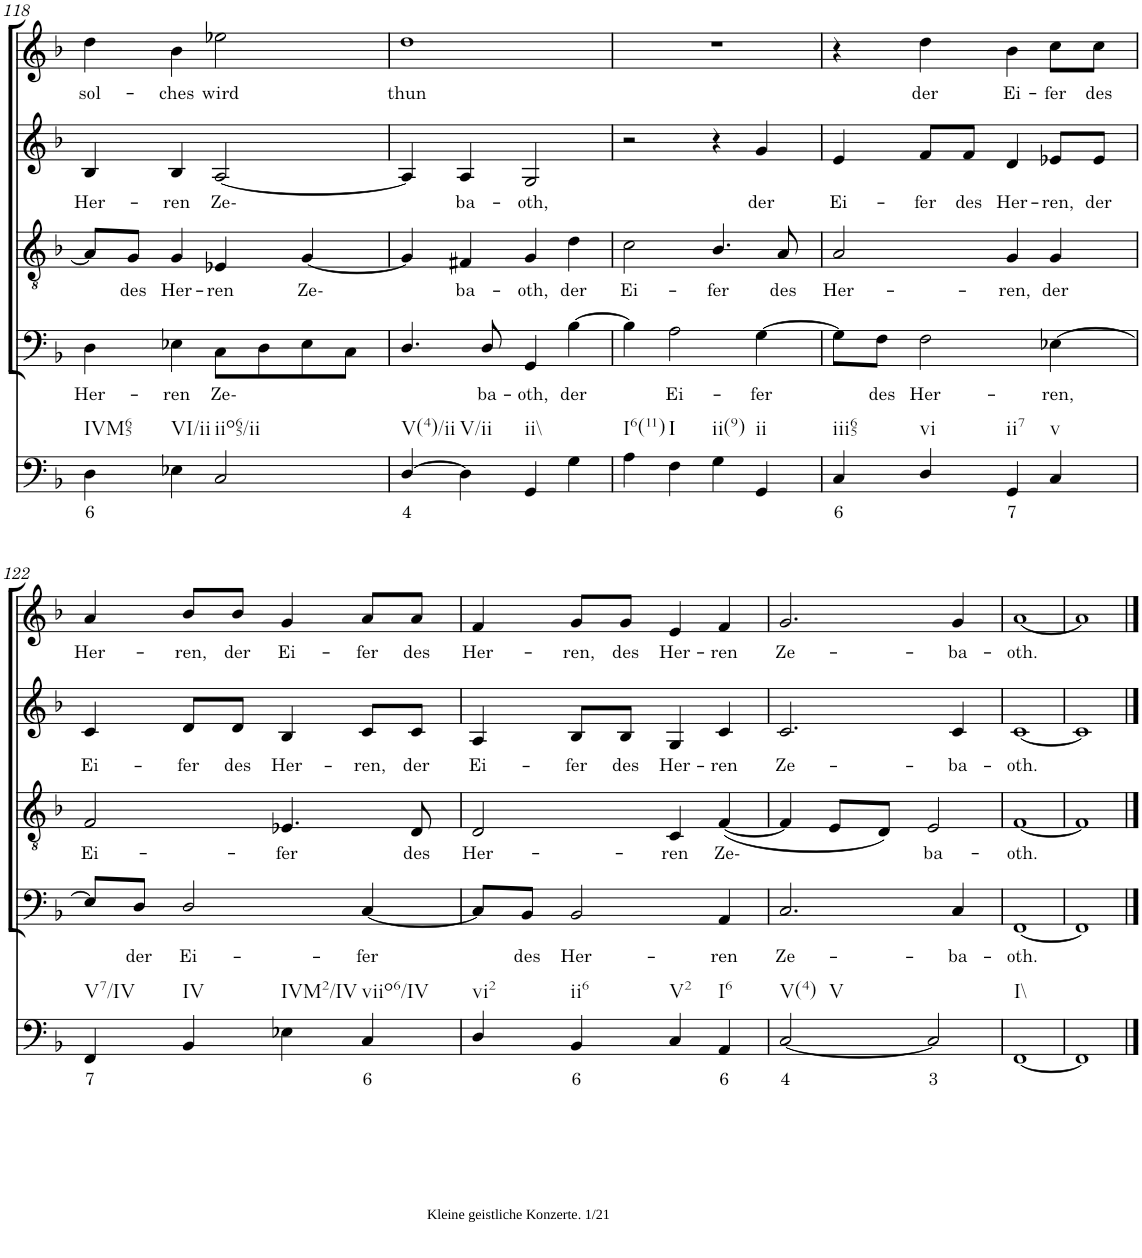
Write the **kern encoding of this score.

**kern	**text	**kern	**text	**kern	**text	**kern	**text	**kern	**text
*part5	*part5	*part4	*part4	*part3	*part3	*part2	*part2	*part1	*part1
*staff5	*staff5	*staff4	*staff4	*staff3	*staff3	*staff2	*staff2	*staff1	*staff1
*I"Continuo	*	*I"Bass	*	*I"Tenor	*	*I"Alto	*	*I"Soprano	*
!!LO:PB:g=z
*clefF4	*	*clefF4	*	*clefGv2	*	*clefG2	*	*clefG2	*
*k[b-]	*	*k[b-]	*	*k[b-]	*	*k[b-]	*	*k[b-]	*
*M4/4	*	*M4/4	*	*M4/4	*	*M4/4	*	*M4/4	*
=118	=118	=118	=118	=118	=118	=118	=118	=118	=118
!LO:TX:b:t=IVM65	!	!	!	!	!	!	!	!	!
!	!LO:LY:b	!	!LO:LY:b	!	!	!	!LO:LY:b	!	!LO:LY:b
4D\	6	4D\	Her-	8A/L]	.	4B-/	Her-	4dd\	sol-
!	!	!	!	!	!LO:LY:b	!	!	!	!
.	.	.	.	8G/J	des	.	.	.	.
!LO:TX:b:t=VI/ii	!	!	!	!	!	!	!	!	!
!	!	!	!LO:LY:b	!	!LO:LY:b	!	!LO:LY:b	!	!LO:LY:b
4E-X\	.	4E-X\	ren	4G/	Her-	4B-/	ren	4b-\	ches
!LO:TX:b:t=iio65/ii	!	!	!	!	!	!	!	!	!
!	!	!	!LO:LY:b	!	!LO:LY:b	!	!LO:LY:b	!	!LO:LY:b
2C/	.	8C\L	Ze-	4E-X/	ren	[2A/	Ze-	2ee-X\	wird
.	.	8D\	.	.	.	.	.	.	.
!	!	!	!	!	!LO:LY:b	!	!	!	!
.	.	8E-\	.	[4G/	Ze-	.	.	.	.
.	.	8C\J	.	.	.	.	.	.	.
=119	=119	=119	=119	=119	=119	=119	=119	=119	=119
!LO:TX:b:t=V(4)/ii	!	!	!	!	!	!	!	!	!
!	!LO:LY:b	!	!	!	!	!	!	!	!LO:LY:b
[4D/	4	4.D/	.	4G/]	.	4A/]	.	1dd	thun
!LO:TX:b:t=V/ii	!	!	!	!	!	!	!	!	!
!	!	!	!	!	!LO:LY:b	!	!LO:LY:b	!	!
4D\]	.	.	.	4F#X/	ba-	4A/	ba-	.	.
!	!	!	!LO:LY:b	!	!	!	!	!	!
.	.	8D/	ba-	.	.	.	.	.	.
!LO:TX:b:t=ii\\	!	!	!	!	!	!	!	!	!
!	!	!	!LO:LY:b	!	!LO:LY:b	!	!LO:LY:b	!	!
4GG/	.	4GG/	oth,	4G/	oth,	2G/	oth,	.	.
!	!	!	!LO:LY:b	!	!LO:LY:b	!	!	!	!
4G\	.	[4B-\	der	4d\	der	.	.	.	.
=120	=120	=120	=120	=120	=120	=120	=120	=120	=120
!LO:TX:b:t=I6(11)	!	!	!	!	!	!	!	!	!
!	!	!	!	!	!LO:LY:b	!	!	!	!
4A\	.	4B-\]	.	2c\	Ei-	2r	.	1r	.
!LO:TX:b:t=I	!	!	!	!	!	!	!	!	!
!	!	!	!LO:LY:b	!	!	!	!	!	!
4F\	.	2A\	Ei-	.	.	.	.	.	.
!LO:TX:b:t=ii(9)	!	!	!	!	!	!	!	!	!
!	!	!	!	!	!LO:LY:b	!	!	!	!
4G\	.	.	.	4.B-/	fer	4r	.	.	.
!LO:TX:b:t=ii	!	!	!	!	!	!	!	!	!
!	!	!	!LO:LY:b	!	!	!	!LO:LY:b	!	!
4GG/	.	[4G\	fer	.	.	4g/	der	.	.
!	!	!	!	!	!LO:LY:b	!	!	!	!
.	.	.	.	8A/	des	.	.	.	.
=121	=121	=121	=121	=121	=121	=121	=121	=121	=121
!LO:TX:b:t=iii65	!	!	!	!	!	!	!	!	!
!	!LO:LY:b	!	!	!	!LO:LY:b	!	!LO:LY:b	!	!
4C/	6	8G\L]	.	2A/	Her-	4e/	Ei-	4r	.
!	!	!	!LO:LY:b	!	!	!	!	!	!
.	.	8F\J	des	.	.	.	.	.	.
!LO:TX:b:t=vi	!	!	!	!	!	!	!	!	!
!	!	!	!LO:LY:b	!	!	!	!LO:LY:b	!	!LO:LY:b
4D/	.	2F\	Her-	.	.	8f/L	fer	4dd\	der
!	!	!	!	!	!	!	!LO:LY:b	!	!
.	.	.	.	.	.	8f/J	des	.	.
!LO:TX:b:t=ii7	!	!	!	!	!	!	!	!	!
!	!LO:LY:b	!	!	!	!LO:LY:b	!	!LO:LY:b	!	!LO:LY:b
4GG/	7	.	.	4G/	ren,	4d/	Her-	4b-\	Ei-
!LO:TX:b:t=v	!	!	!	!	!	!	!	!	!
!	!	!	!LO:LY:b	!	!LO:LY:b	!	!LO:LY:b	!	!LO:LY:b
4C/	.	[4E-X\	ren,	4G/	der	8e-X/L	ren,	8cc\L	fer
!	!	!	!	!	!	!	!LO:LY:b	!	!LO:LY:b
.	.	.	.	.	.	8e-/J	der	8cc\J	des
!!LO:LB:g=z
=122	=122	=122	=122	=122	=122	=122	=122	=122	=122
!LO:TX:b:t=V7/IV	!	!	!	!	!	!	!	!	!
!	!LO:LY:b	!	!	!	!LO:LY:b	!	!LO:LY:b	!	!LO:LY:b
4FF/	7	8E-/L]	.	2F/	Ei-	4c/	Ei-	4a/	Her-
!	!	!	!LO:LY:b	!	!	!	!	!	!
.	.	8D/J	der	.	.	.	.	.	.
!LO:TX:b:t=IV	!	!	!	!	!	!	!	!	!
!	!	!	!LO:LY:b	!	!	!	!LO:LY:b	!	!LO:LY:b
4BB-/	.	2D/	Ei-	.	.	8d/L	fer	8b-/L	ren,
!	!	!	!	!	!	!	!LO:LY:b	!	!LO:LY:b
.	.	.	.	.	.	8d/J	des	8b-/J	der
!LO:TX:b:t=IVM2/IV	!	!	!	!	!	!	!	!	!
!	!	!	!	!	!LO:LY:b	!	!LO:LY:b	!	!LO:LY:b
4E-X\	.	.	.	4.E-X/	fer	4B-/	Her-	4g/	Ei-
!LO:TX:b:t=viio6/IV	!	!	!	!	!	!	!	!	!
!	!LO:LY:b	!	!LO:LY:b	!	!	!	!LO:LY:b	!	!LO:LY:b
4C/	6	[4C/	fer	.	.	8c/L	ren,	8a/L	fer
!	!	!	!	!	!LO:LY:b	!	!LO:LY:b	!	!LO:LY:b
.	.	.	.	8D/	des	8c/J	der	8a/J	des
=123	=123	=123	=123	=123	=123	=123	=123	=123	=123
!LO:TX:b:t=Kleine geistliche Konzerte. 1/21	!	!	!	!	!	!	!	!	!
!LO:TX:b:t=vi2	!	!	!	!	!	!	!	!	!
!	!	!	!	!	!LO:LY:b	!	!LO:LY:b	!	!LO:LY:b
4D/	.	8C/L]	.	2D/	Her-	4A/	Ei-	4f/	Her-
!	!	!	!LO:LY:b	!	!	!	!	!	!
.	.	8BB-/J	des	.	.	.	.	.	.
!LO:TX:b:t=ii6	!	!	!	!	!	!	!	!	!
!	!LO:LY:b	!	!LO:LY:b	!	!	!	!LO:LY:b	!	!LO:LY:b
4BB-/	6	2BB-/	Her-	.	.	8B-/L	fer	8g/L	ren,
!	!	!	!	!	!	!	!LO:LY:b	!	!LO:LY:b
.	.	.	.	.	.	8B-/J	des	8g/J	des
!LO:TX:b:t=V2	!	!	!	!	!	!	!	!	!
!	!	!	!	!	!LO:LY:b	!	!LO:LY:b	!	!LO:LY:b
4C/	.	.	.	4C/	ren	4G/	Her-	4e/	Her-
!LO:TX:b:t=I6	!	!	!	!	!	!	!	!	!
!	!LO:LY:b	!	!LO:LY:b	!	!LO:LY:b	!	!LO:LY:b	!	!LO:LY:b
4AA/	6	4AA/	ren	([4F/	Ze-	4c/	ren	4f/	ren
=124	=124	=124	=124	=124	=124	=124	=124	=124	=124
!LO:TX:b:t=V(4)	!	!	!	!	!	!	!	!	!
!LO:TX:b:t=V	!	!	!	!	!	!	!	!	!
!	!LO:LY:b	!	!LO:LY:b	!	!	!	!LO:LY:b	!	!LO:LY:b
[2C/	4	2.C/	Ze-	4F/]	.	2.c/	Ze-	2.g/	Ze-
.	.	.	.	8E/L	.	.	.	.	.
.	.	.	.	8D/J)	.	.	.	.	.
!	!LO:LY:b	!	!	!	!LO:LY:b	!	!	!	!
2C/]	3	.	.	2E/	ba-	.	.	.	.
!	!	!	!LO:LY:b	!	!	!	!LO:LY:b	!	!LO:LY:b
.	.	4C/	ba-	.	.	4c/	ba-	4g/	ba-
=125	=125	=125	=125	=125	=125	=125	=125	=125	=125
!LO:TX:b:t=I\\	!	!	!	!	!	!	!	!	!
!	!	!	!LO:LY:b	!	!LO:LY:b	!	!LO:LY:b	!	!LO:LY:b
[1FF	.	[1FF	oth.	[1F	oth.	[1c	oth.	[1a	oth.
=126	=126	=126	=126	=126	=126	=126	=126	=126	=126
1FF]	.	1FF]	.	1F]	.	1c]	.	1a]	.
==	==	==	==	==	==	==	==	==	==
*-	*-	*-	*-	*-	*-	*-	*-	*-	*-
